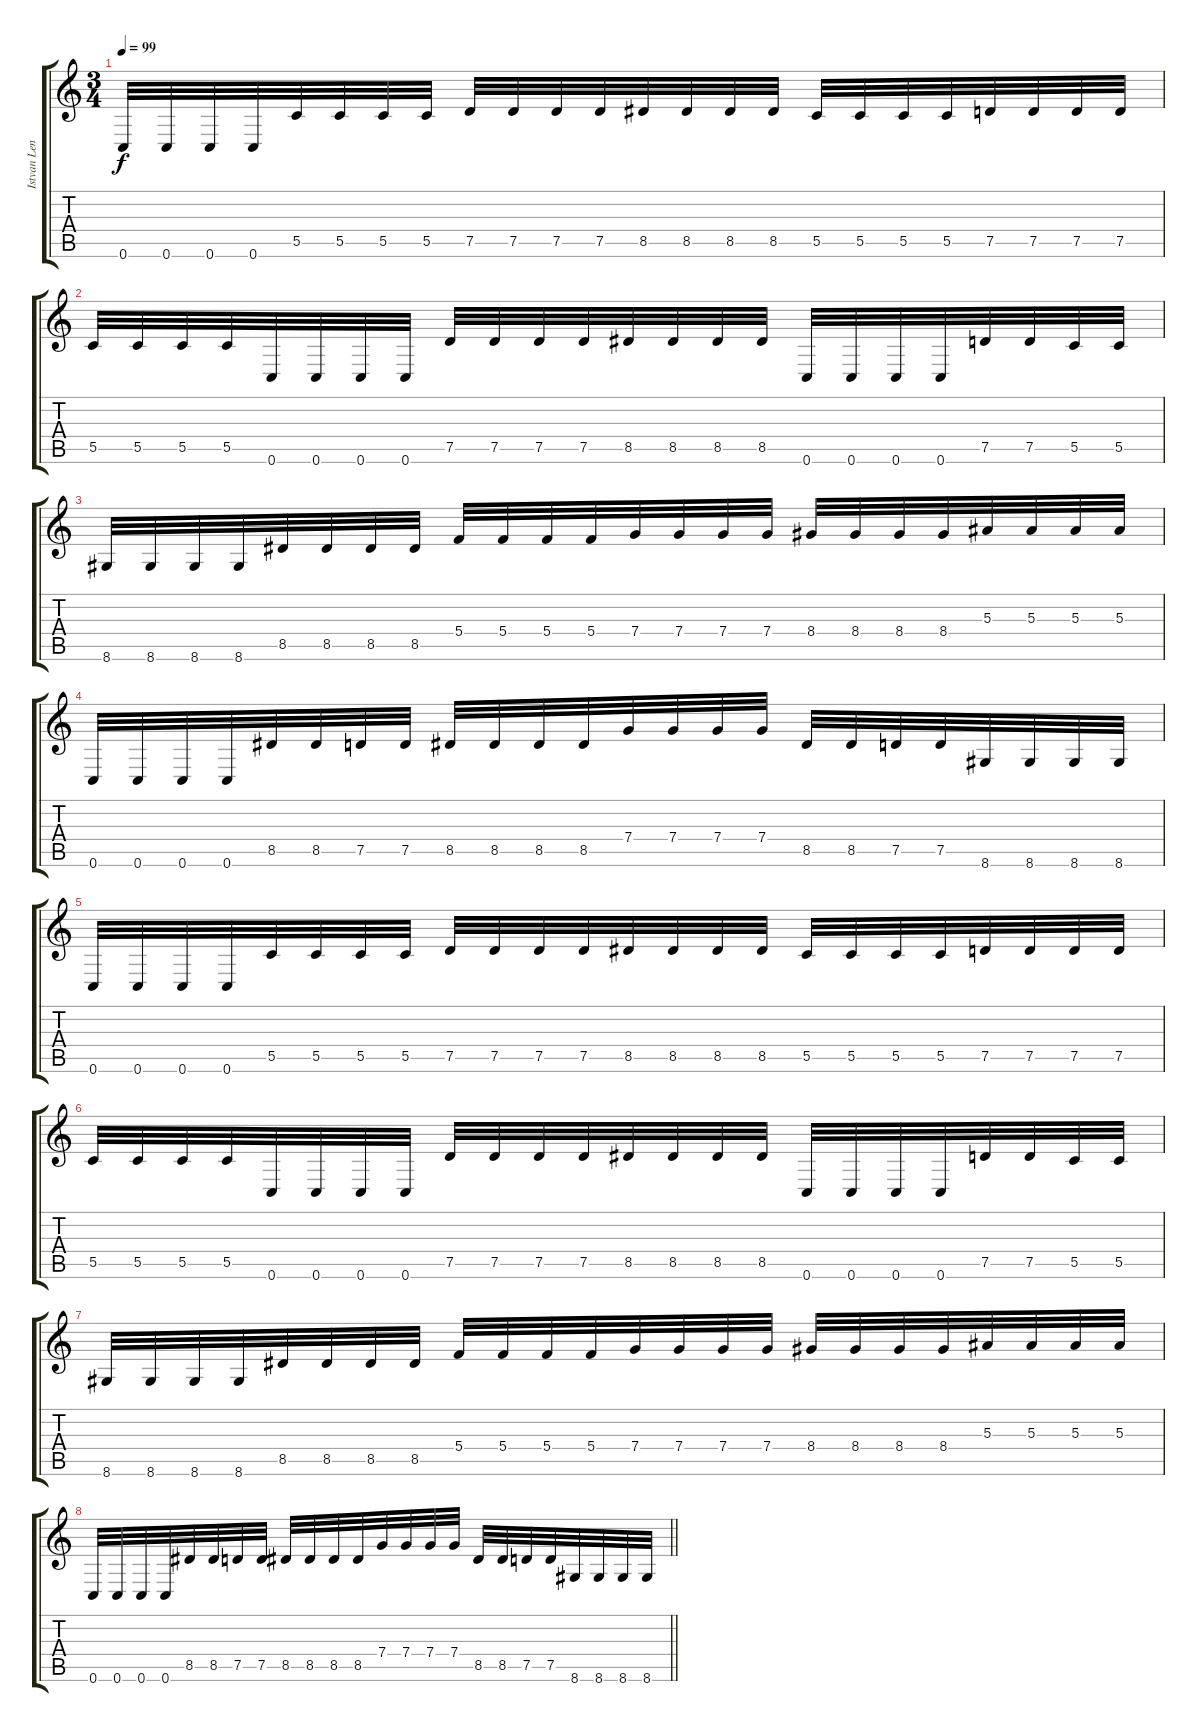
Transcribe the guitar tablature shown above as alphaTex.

\track ("Istvan Lendvay (Lead)" "Istvan Len") {instrument overdrivenguitar}
\staff {score tabs}
\tuning (D4 A3 F3 C3 G2 C2) {hide}
\ts (3 4)
\tempo 99
\clef g2
\ks c
0.6.32{dy f} 0.6.32 0.6.32 0.6.32 5.5.32 5.5.32 5.5.32 5.5.32 7.5.32 7.5.32 7.5.32 7.5.32 8.5.32 8.5.32 8.5.32 8.5.32 5.5.32 5.5.32 5.5.32 5.5.32 7.5.32 7.5.32 7.5.32 7.5.32 |
5.5.32 5.5.32 5.5.32 5.5.32 0.6.32 0.6.32 0.6.32 0.6.32 7.5.32 7.5.32 7.5.32 7.5.32 8.5.32 8.5.32 8.5.32 8.5.32 0.6.32 0.6.32 0.6.32 0.6.32 7.5.32 7.5.32 5.5.32 5.5.32 |
8.6.32 8.6.32 8.6.32 8.6.32 8.5.32 8.5.32 8.5.32 8.5.32 5.4.32 5.4.32 5.4.32 5.4.32 7.4.32 7.4.32 7.4.32 7.4.32 8.4.32 8.4.32 8.4.32 8.4.32 5.3.32 5.3.32 5.3.32 5.3.32 |
0.6.32 0.6.32 0.6.32 0.6.32 8.5.32 8.5.32 7.5.32 7.5.32 8.5.32 8.5.32 8.5.32 8.5.32 7.4.32 7.4.32 7.4.32 7.4.32 8.5.32 8.5.32 7.5.32 7.5.32 8.6.32 8.6.32 8.6.32 8.6.32 |
0.6.32 0.6.32 0.6.32 0.6.32 5.5.32 5.5.32 5.5.32 5.5.32 7.5.32 7.5.32 7.5.32 7.5.32 8.5.32 8.5.32 8.5.32 8.5.32 5.5.32 5.5.32 5.5.32 5.5.32 7.5.32 7.5.32 7.5.32 7.5.32 |
5.5.32 5.5.32 5.5.32 5.5.32 0.6.32 0.6.32 0.6.32 0.6.32 7.5.32 7.5.32 7.5.32 7.5.32 8.5.32 8.5.32 8.5.32 8.5.32 0.6.32 0.6.32 0.6.32 0.6.32 7.5.32 7.5.32 5.5.32 5.5.32 |
8.6.32 8.6.32 8.6.32 8.6.32 8.5.32 8.5.32 8.5.32 8.5.32 5.4.32 5.4.32 5.4.32 5.4.32 7.4.32 7.4.32 7.4.32 7.4.32 8.4.32 8.4.32 8.4.32 8.4.32 5.3.32 5.3.32 5.3.32 5.3.32 |
\barLineRight lightlight
0.6.32 0.6.32 0.6.32 0.6.32 8.5.32 8.5.32 7.5.32 7.5.32 8.5.32 8.5.32 8.5.32 8.5.32 7.4.32 7.4.32 7.4.32 7.4.32 8.5.32 8.5.32 7.5.32 7.5.32 8.6.32 8.6.32 8.6.32 8.6.32
